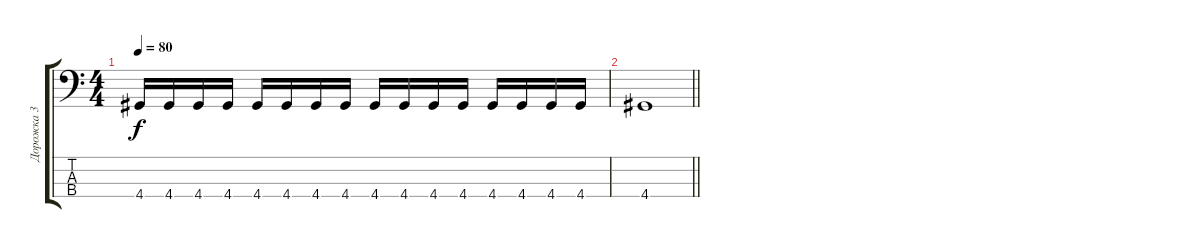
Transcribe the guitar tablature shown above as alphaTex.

\track ("Дорожка 3" "Дорожка 3") {instrument electricbasspick}
\staff {score tabs}
\tuning (G2 D2 A1 E1) {hide}
\ts (4 4)
\tempo 80
\clef f4
\ks c
4.4.16{dy f} 4.4.16 4.4.16 4.4.16 4.4.16 4.4.16 4.4.16 4.4.16 4.4.16 4.4.16 4.4.16 4.4.16 4.4.16 4.4.16 4.4.16 4.4.16 |
\barLineRight lightlight
4.4.1
